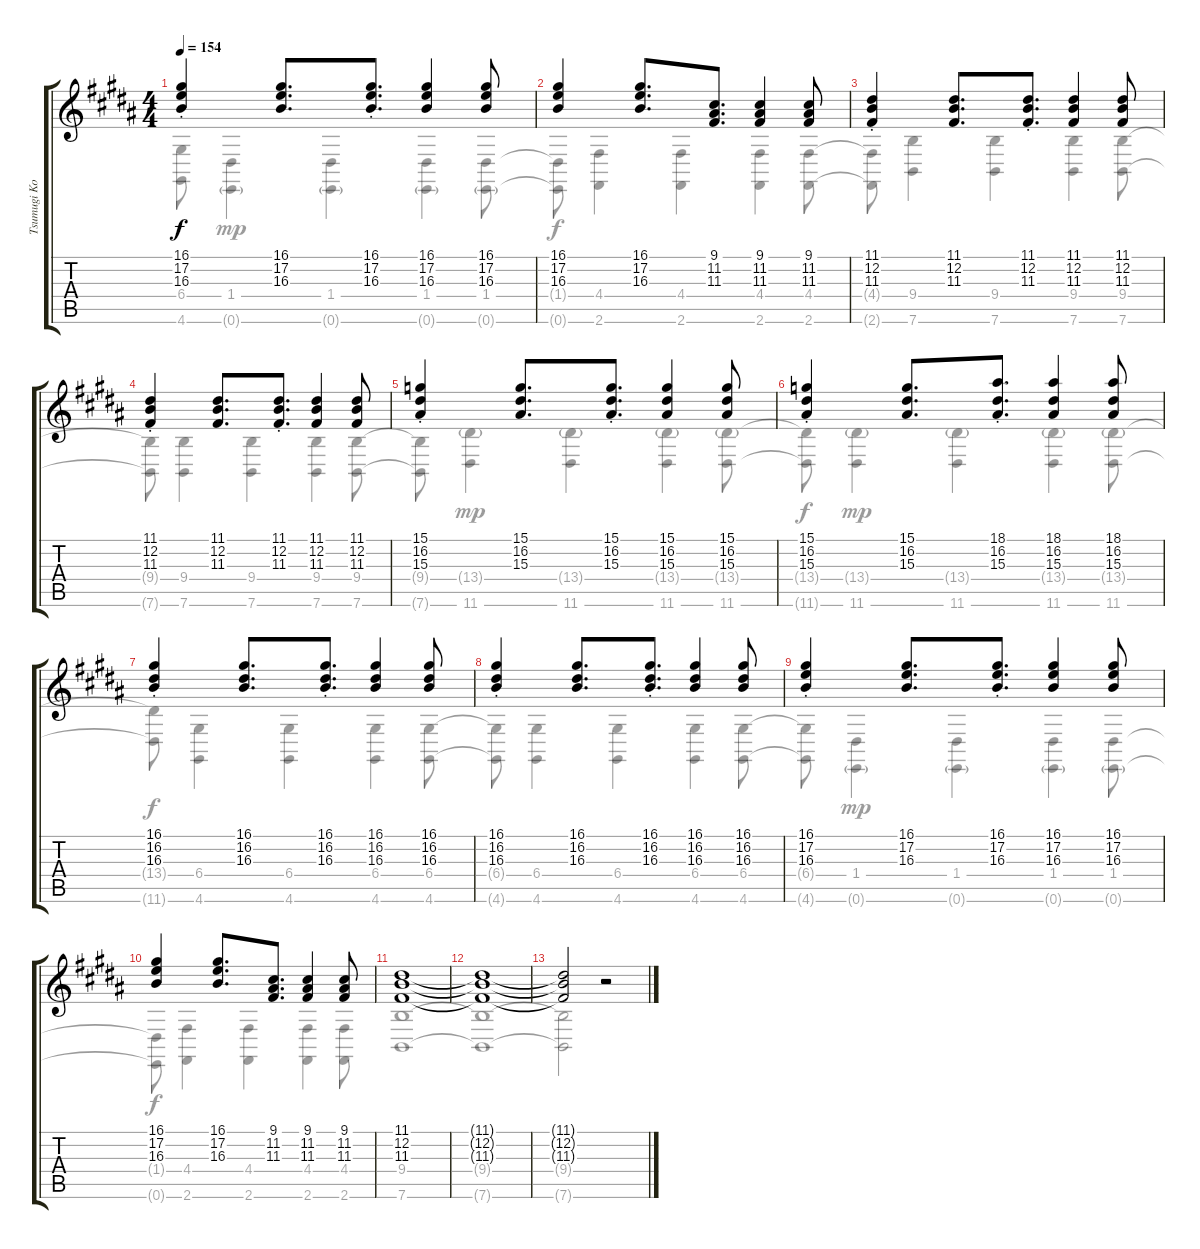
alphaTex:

\track ("Tsumugi Kotobuki" "Tsumugi Ko") {instrument electricgrandpiano}
\staff {score tabs}
\tuning (E4 B3 G3 D3 A2 E2) {hide}
\voice
\ts (4 4)
\tempo 154
\clef g2
\ks b
(16.1{st} 17.2{st} 16.3{st}).4{dy f} (16.1 17.2 16.3).8{d} (16.1{st} 17.2{st} 16.3{st}).8{d} (16.1 17.2 16.3).4 (16.1 17.2 16.3).8 |
(16.1 17.2 16.3).4 (16.1 17.2 16.3).8{d} (9.1 11.2 11.3).8{d} (9.1 11.2 11.3).4 (9.1 11.2 11.3).8 |
(11.1{st} 12.2{st} 11.3{st}).4 (11.1 12.2 11.3).8{d} (11.1{st} 12.2{st} 11.3{st}).8{d} (11.1 12.2 11.3).4 (11.1 12.2 11.3).8 |
(11.1{st} 12.2{st} 11.3{st}).4 (11.1 12.2 11.3).8{d} (11.1{st} 12.2{st} 11.3{st}).8{d} (11.1 12.2 11.3).4 (11.1 12.2 11.3).8 |
(15.1{st} 16.2{st} 15.3{st}).4 (15.1 16.2 15.3).8{d} (15.1{st} 16.2{st} 15.3{st}).8{d} (15.1 16.2 15.3).4 (15.1 16.2 15.3).8 |
(15.1{st} 16.2{st} 15.3{st}).4 (15.1 16.2 15.3).8{d} (18.1{st} 16.2{st} 15.3{st}).8{d} (18.1 16.2 15.3).4 (18.1 16.2 15.3).8 |
(16.1{st} 16.2{st} 16.3{st}).4 (16.1 16.2 16.3).8{d} (16.1{st} 16.2{st} 16.3{st}).8{d} (16.1 16.2 16.3).4 (16.1 16.2 16.3).8 |
(16.1{st} 16.2{st} 16.3{st}).4 (16.1 16.2 16.3).8{d} (16.1{st} 16.2{st} 16.3{st}).8{d} (16.1 16.2 16.3).4 (16.1 16.2 16.3).8 |
(16.1{st} 17.2{st} 16.3{st}).4 (16.1 17.2 16.3).8{d} (16.1{st} 17.2{st} 16.3{st}).8{d} (16.1 17.2 16.3).4 (16.1 17.2 16.3).8 |
(16.1 17.2 16.3).4 (16.1 17.2 16.3).8{d} (9.1 11.2 11.3).8{d} (9.1 11.2 11.3).4 (9.1 11.2 11.3).8 |
(11.1 12.2 11.3).1 |
(11.1{t} 12.2{t} 11.3{t}).1 |
(11.1{t} 12.2{t} 11.3{t}).2 r.2
\voice
\clef g2
\ottava regular
\simile none
\ks b
(6.4{t} 4.6{t}).8{dy f} (1.4 0.6{g}).4{dy mp} (1.4 0.6{g}).4 (1.4 0.6{g}).4 (1.4 0.6{g}).8 |
(1.4{t} 0.6{t}).8{dy f} (4.4 2.6).4 (4.4 2.6).4 (4.4 2.6).4 (4.4 2.6).8 |
(4.4{t} 2.6{t}).8 (9.4 7.6).4 (9.4 7.6).4 (9.4 7.6).4 (9.4 7.6).8 |
(9.4{t} 7.6{t}).8 (9.4 7.6).4 (9.4 7.6).4 (9.4 7.6).4 (9.4 7.6).8 |
(9.4{t} 7.6{t}).8 (13.4{g} 11.6).4{dy mp} (13.4{g} 11.6).4 (13.4{g} 11.6).4 (13.4{g} 11.6).8 |
(13.4{t} 11.6{t}).8{dy f} (13.4{g} 11.6).4{dy mp} (13.4{g} 11.6).4 (13.4{g} 11.6).4 (13.4{g} 11.6).8 |
(13.4{t} 11.6{t}).8{dy f} (6.4 4.6).4 (6.4 4.6).4 (6.4 4.6).4 (6.4 4.6).8 |
(6.4{t} 4.6{t}).8 (6.4 4.6).4 (6.4 4.6).4 (6.4 4.6).4 (6.4 4.6).8 |
(6.4{t} 4.6{t}).8 (1.4 0.6{g}).4{dy mp} (1.4 0.6{g}).4 (1.4 0.6{g}).4 (1.4 0.6{g}).8 |
(1.4{t} 0.6{t}).8{dy f} (4.4 2.6).4 (4.4 2.6).4 (4.4 2.6).4 (4.4 2.6).8 |
(9.4 7.6).1 |
(9.4{t} 7.6{t}).1 |
(9.4{t} 7.6{t}).2 r.2
